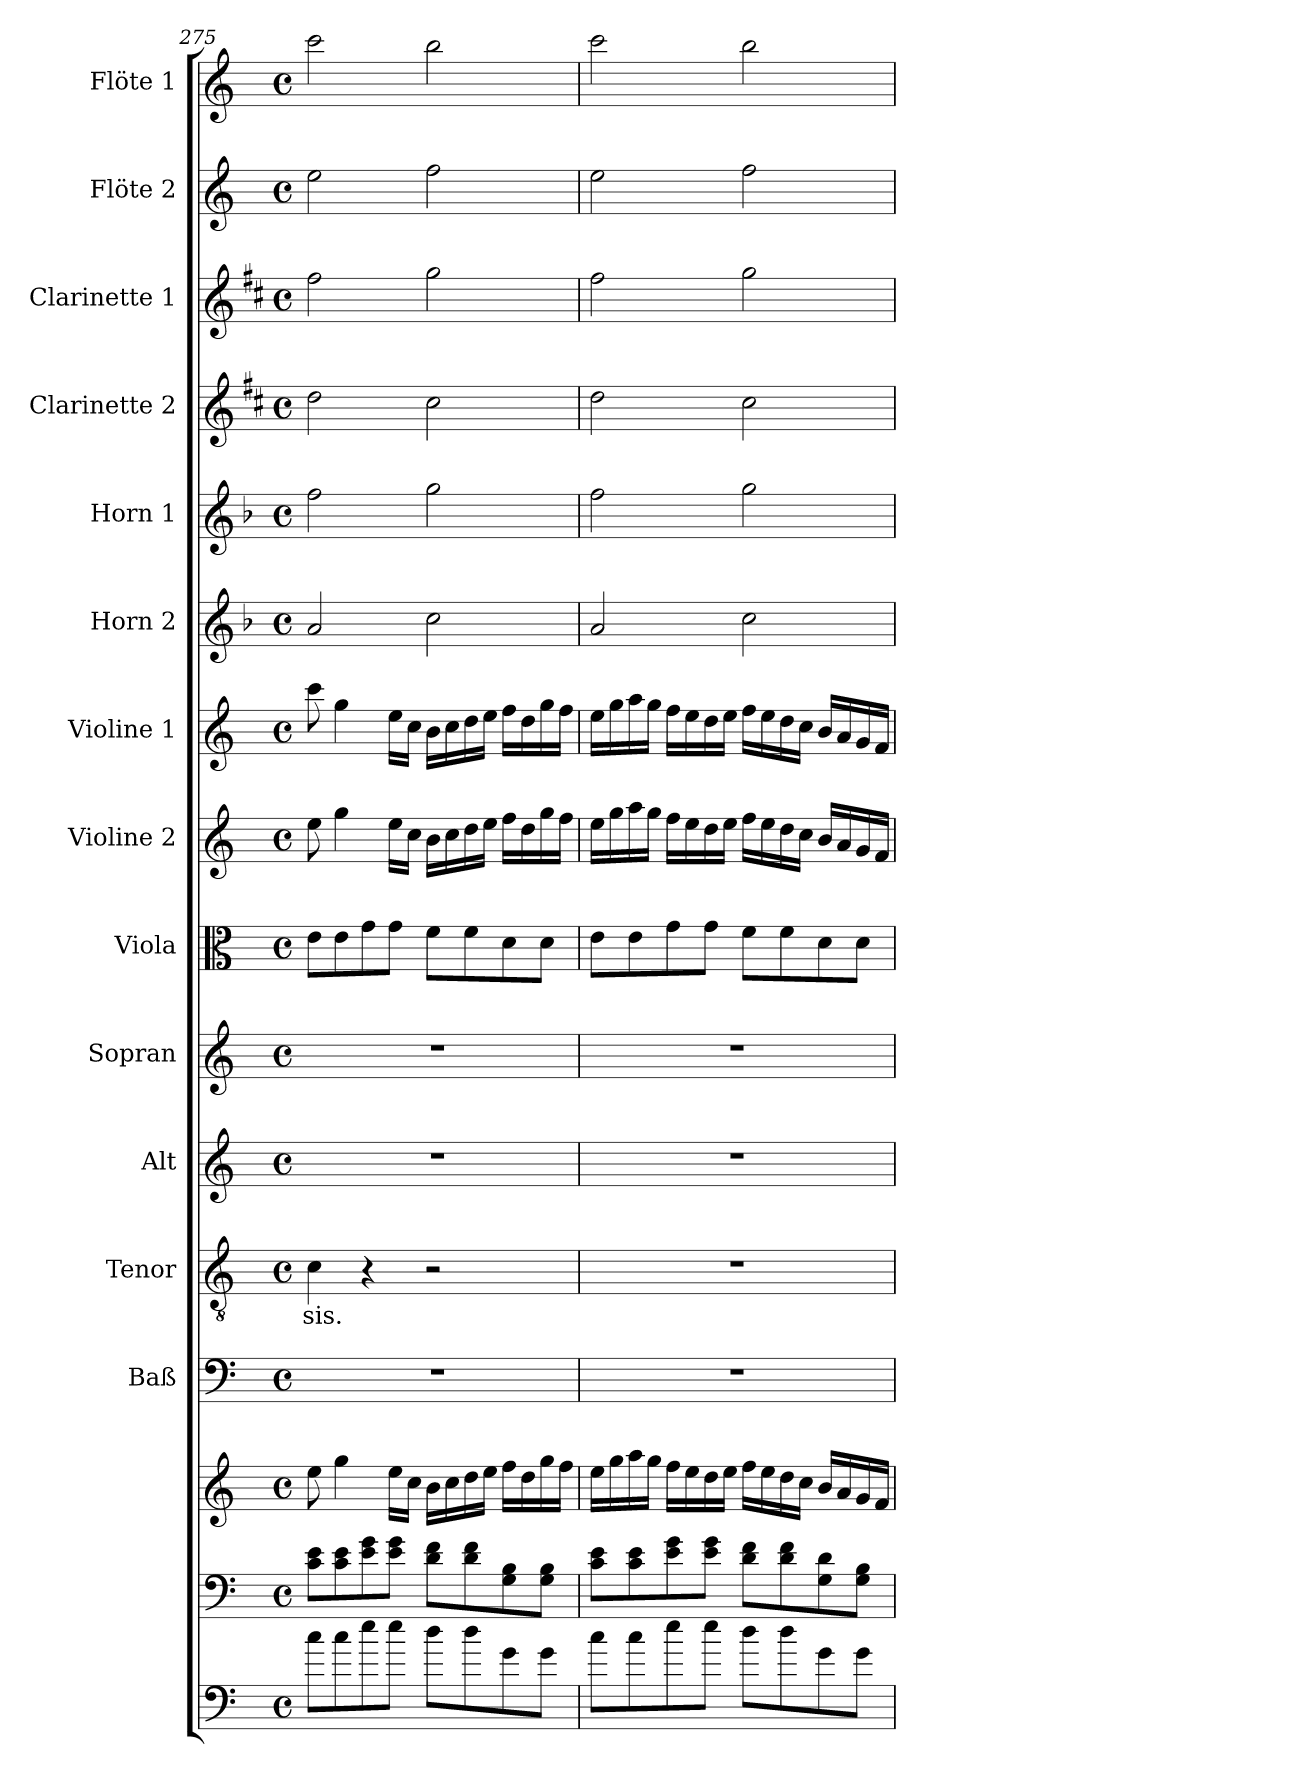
**kern	**kern	**kern	**kern	**kern	**text	**kern	**kern	**kern	**kern	**kern	**kern	**kern	**kern	**kern	**kern	**kern
*part15	*part14	*part14	*part13	*part12	*part12	*part11	*part10	*part9	*part8	*part7	*part6	*part5	*part4	*part3	*part2	*part1
*staff16	*staff15	*staff14	*staff13	*staff12	*staff12	*staff11	*staff10	*staff9	*staff8	*staff7	*staff6	*staff5	*staff4	*staff3	*staff2	*staff1
*	*	*	*I"Baß	*I"Tenor	*	*I"Alt	*I"Sopran	*I"Viola	*I"Violine 2	*I"Violine 1	*I"Horn 2	*I"Horn 1	*I"Clarinette 2	*I"Clarinette 1	*I"Flöte 2	*I"Flöte 1
*	*	*	*I'Baß	*I'Ten	*	*I'Alt	*I'Sop	*I'Vla.	*I'Vln. 2	*I'Vln. 1	*I'Hrn. 2	*I'Hrn. 1	*I'Cl. 2	*I'Cl. 1	*I'Fl. 2	*I'Fl. 1
!!LO:PB:g=z
*clefF4	*clefF4	*clefG2	*clefF4	*clefGv2	*	*clefG2	*clefG2	*clefC3	*clefG2	*clefG2	*clefG2	*clefG2	*clefG2	*clefG2	*clefG2	*clefG2
*ITrd7c12	*	*	*	*	*	*	*	*	*	*	*ITrd3c5	*ITrd3c5	*ITrd1c2	*ITrd1c2	*	*
*k[]	*k[]	*k[]	*k[]	*k[]	*	*k[]	*k[]	*k[]	*k[]	*k[]	*k[]	*k[]	*k[]	*k[]	*k[]	*k[]
*C:	*C:	*C:	*C:	*C:	*	*C:	*C:	*C:	*C:	*C:	*C:	*C:	*C:	*C:	*C:	*C:
*M4/4	*M4/4	*M4/4	*M4/4	*M4/4	*	*M4/4	*M4/4	*M4/4	*M4/4	*M4/4	*M4/4	*M4/4	*M4/4	*M4/4	*M4/4	*M4/4
*met(c)	*met(c)	*met(c)	*met(c)	*met(c)	*	*met(c)	*met(c)	*met(c)	*met(c)	*met(c)	*met(c)	*met(c)	*met(c)	*met(c)	*met(c)	*met(c)
=275	=275	=275	=275	=275	=275	=275	=275	=275	=275	=275	=275	=275	=275	=275	=275	=275
!	!	!	!	!	!LO:LY:b	!	!	!	!	!	!	!	!	!	!	!
8c\L	8c\ 8e\L	8ee\	1r	4c\	-sis.	1r	1r	8e\L	8ee\	8ccc\	2e/	2cc\	2cc\	2ee\	2ee\	2ccc\
8c\	8c\ 8e\	4gg\	.	.	.	.	.	8e\	4gg\	4gg\	.	.	.	.	.	.
8e\	8e\ 8g\	.	.	4r	.	.	.	8g\	.	.	.	.	.	.	.	.
8e\J	8e\ 8g\J	16ee\LL	.	.	.	.	.	8g\J	16ee\LL	16ee\LL	.	.	.	.	.	.
.	.	16cc\JJ	.	.	.	.	.	.	16cc\JJ	16cc\JJ	.	.	.	.	.	.
8d\L	8d\ 8f\L	16b\LL	.	2r	.	.	.	8f\L	16b\LL	16b\LL	2g\	2dd\	2b\	2ff\	2ff\	2bb\
.	.	16cc\	.	.	.	.	.	.	16cc\	16cc\	.	.	.	.	.	.
8d\	8d\ 8f\	16dd\	.	.	.	.	.	8f\	16dd\	16dd\	.	.	.	.	.	.
.	.	16ee\JJ	.	.	.	.	.	.	16ee\JJ	16ee\JJ	.	.	.	.	.	.
8G\	8G\ 8B\	16ff\LL	.	.	.	.	.	8d\	16ff\LL	16ff\LL	.	.	.	.	.	.
.	.	16dd\	.	.	.	.	.	.	16dd\	16dd\	.	.	.	.	.	.
8G\J	8G\ 8B\J	16gg\	.	.	.	.	.	8d\J	16gg\	16gg\	.	.	.	.	.	.
.	.	16ff\JJ	.	.	.	.	.	.	16ff\JJ	16ff\JJ	.	.	.	.	.	.
=276	=276	=276	=276	=276	=276	=276	=276	=276	=276	=276	=276	=276	=276	=276	=276	=276
8c\L	8c\ 8e\L	16ee\LL	1r	1r	.	1r	1r	8e\L	16ee\LL	16ee\LL	2e/	2cc\	2cc\	2ee\	2ee\	2ccc\
.	.	16gg\	.	.	.	.	.	.	16gg\	16gg\	.	.	.	.	.	.
8c\	8c\ 8e\	16aa\	.	.	.	.	.	8e\	16aa\	16aa\	.	.	.	.	.	.
.	.	16gg\JJ	.	.	.	.	.	.	16gg\JJ	16gg\JJ	.	.	.	.	.	.
8e\	8e\ 8g\	16ff\LL	.	.	.	.	.	8g\	16ff\LL	16ff\LL	.	.	.	.	.	.
.	.	16ee\	.	.	.	.	.	.	16ee\	16ee\	.	.	.	.	.	.
8e\J	8e\ 8g\J	16dd\	.	.	.	.	.	8g\J	16dd\	16dd\	.	.	.	.	.	.
.	.	16ee\JJ	.	.	.	.	.	.	16ee\JJ	16ee\JJ	.	.	.	.	.	.
8d\L	8d\ 8f\L	16ff\LL	.	.	.	.	.	8f\L	16ff\LL	16ff\LL	2g\	2dd\	2b\	2ff\	2ff\	2bb\
.	.	16ee\	.	.	.	.	.	.	16ee\	16ee\	.	.	.	.	.	.
8d\	8d\ 8f\	16dd\	.	.	.	.	.	8f\	16dd\	16dd\	.	.	.	.	.	.
.	.	16cc\JJ	.	.	.	.	.	.	16cc\JJ	16cc\JJ	.	.	.	.	.	.
8G\	8G\ 8d\	16b/LL	.	.	.	.	.	8d\	16b/LL	16b/LL	.	.	.	.	.	.
.	.	16a/	.	.	.	.	.	.	16a/	16a/	.	.	.	.	.	.
8G\J	8G\ 8B\J	16g/	.	.	.	.	.	8d\J	16g/	16g/	.	.	.	.	.	.
.	.	16f/JJ	.	.	.	.	.	.	16f/JJ	16f/JJ	.	.	.	.	.	.
=	=	=	=	=	=	=	=	=	=	=	=	=	=	=	=	=
*-	*-	*-	*-	*-	*-	*-	*-	*-	*-	*-	*-	*-	*-	*-	*-	*-
